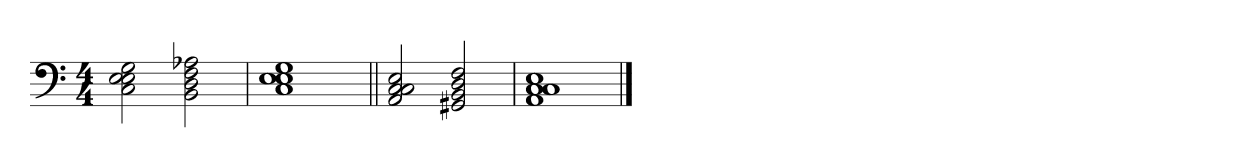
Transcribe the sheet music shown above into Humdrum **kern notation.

**kern
*part1
*staff1
*clefF4
*k[]
*M4/4
=1
2C 2E 2E 2G
2BB 2D 2F 2A-X
=2
1C 1E 1E 1G
=3||
2AA 2C 2C 2E
2GG#X 2BB 2D 2F
=4
1AA 1C 1C 1E
==
*-
